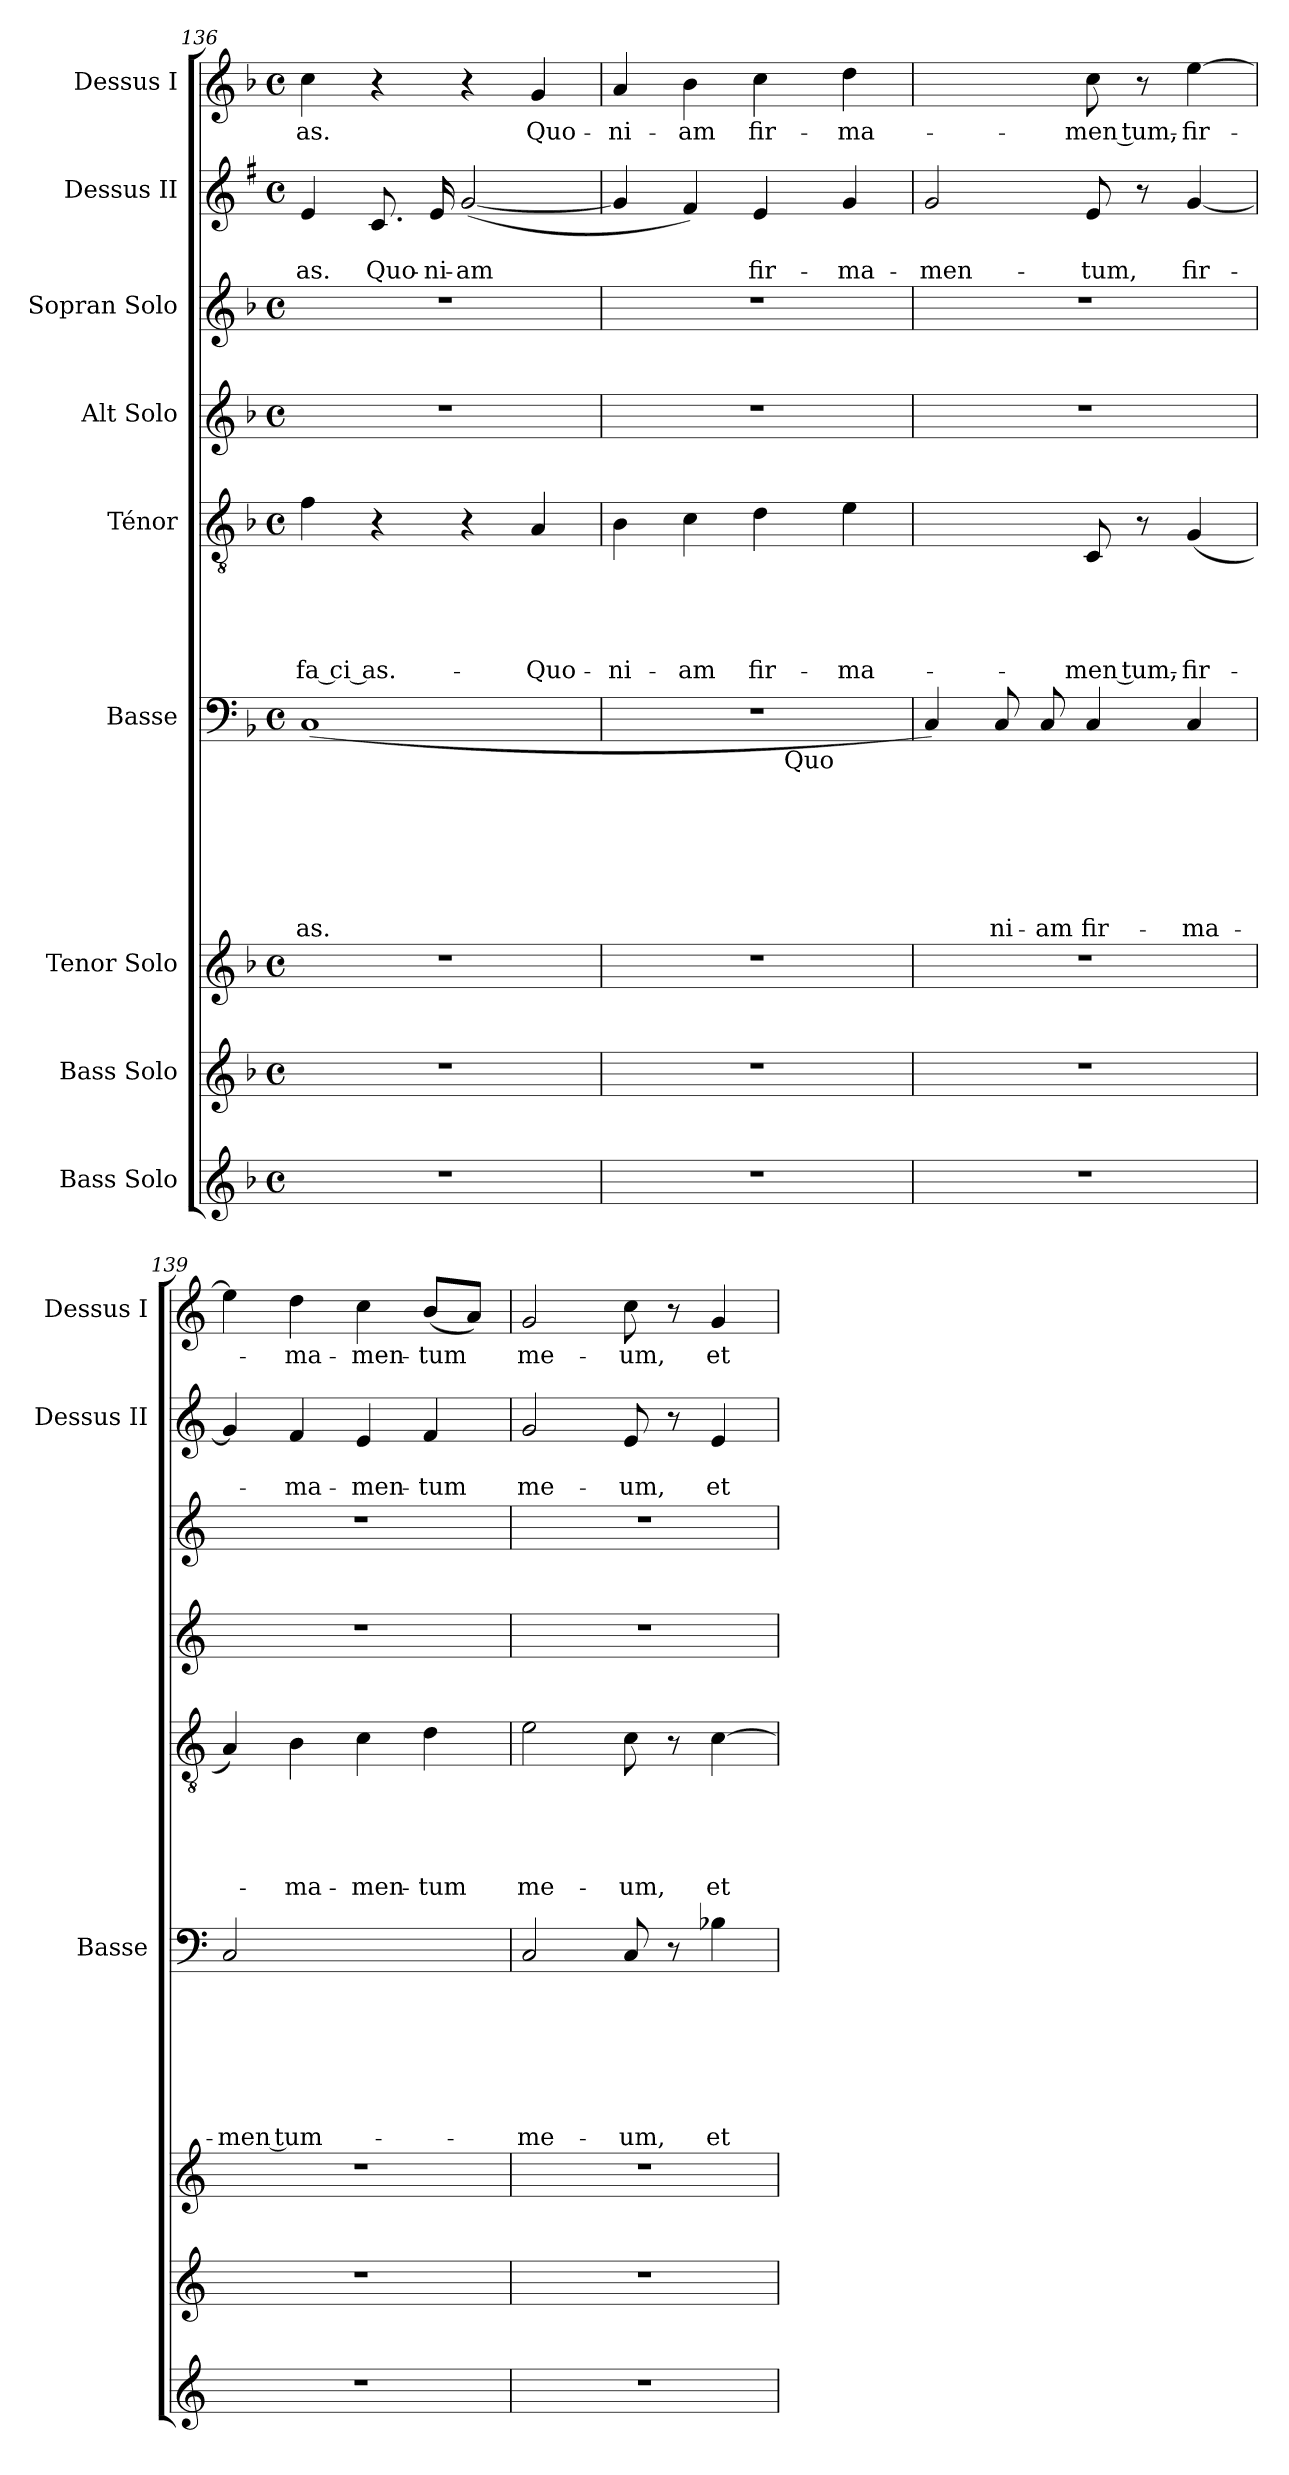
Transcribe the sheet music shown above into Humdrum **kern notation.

**kern	**kern	**kern	**kern	**text	**text	**text	**text	**text	**text	**text	**kern	**text	**text	**text	**text	**text	**kern	**kern	**kern	**text	**text	**kern	**text
*part9	*part8	*part7	*part6	*part6	*part6	*part6	*part6	*part6	*part6	*part6	*part5	*part5	*part5	*part5	*part5	*part5	*part4	*part3	*part2	*part2	*part2	*part1	*part1
*staff9	*staff8	*staff7	*staff6	*staff6	*staff6	*staff6	*staff6	*staff6	*staff6	*staff6	*staff5	*staff5	*staff5	*staff5	*staff5	*staff5	*staff4	*staff3	*staff2	*staff2	*staff2	*staff1	*staff1
*I"Bass Solo	*I"Bass Solo	*I"Tenor Solo	*I"Basse	*	*	*	*	*	*	*	*I"Ténor	*	*	*	*	*	*I"Alt Solo	*I"Sopran Solo	*I"Dessus II	*	*	*I"Dessus I	*
*	*	*	*I'Basse	*	*	*	*	*	*	*	*	*	*	*	*	*	*	*	*I'Dessus II	*	*	*I'Dessus I	*
*clefG2	*clefG2	*clefG2	*clefF4	*	*	*	*	*	*	*	*clefGv2	*	*	*	*	*	*clefG2	*clefG2	*clefG2	*	*	*clefG2	*
*ITrd7c12	*	*	*	*	*	*	*	*	*	*	*	*	*	*	*	*	*	*	*	*	*	*	*
*k[b-]	*k[b-]	*k[b-]	*k[b-]	*	*	*	*	*	*	*	*k[b-]	*	*	*	*	*	*k[b-]	*k[b-]	*k[f#]	*	*	*k[b-]	*
*F:	*F:	*F:	*F:	*	*	*	*	*	*	*	*F:	*	*	*	*	*	*F:	*F:	*G:	*	*	*F:	*
*M4/4	*M4/4	*M4/4	*M4/4	*	*	*	*	*	*	*	*M4/4	*	*	*	*	*	*M4/4	*M4/4	*M4/4	*	*	*M4/4	*
*met(c)	*met(c)	*met(c)	*met(c)	*	*	*	*	*	*	*	*met(c)	*	*	*	*	*	*met(c)	*met(c)	*met(c)	*	*	*met(c)	*
=136	=136	=136	=136	=136	=136	=136	=136	=136	=136	=136	=136	=136	=136	=136	=136	=136	=136	=136	=136	=136	=136	=136	=136
!	!	!	!	!	!	!	!	!	!	!LO:LY:b	!	!	!	!	!	!LO:LY:b:rj	!	!	!	!	!LO:LY:b	!	!LO:LY:b
1r	1r	1r	(<1C	.	.	.	.	.	.	-as.	4f\	.	.	.	.	fa ci as.-	1r	1r	4e/	.	-as.	4cc\	-as.
!	!	!	!	!	!	!	!	!	!	!	!	!	!	!	!	!	!	!	!	!	!LO:LY:b	!	!
.	.	.	.	.	.	.	.	.	.	.	4r	.	.	.	.	.	.	.	8.c/	.	Quo-	4r	.
!	!	!	!	!	!	!	!	!	!	!	!	!	!	!	!	!	!	!	!	!	!LO:LY:b	!	!
.	.	.	.	.	.	.	.	.	.	.	.	.	.	.	.	.	.	.	16e/	.	-ni-	.	.
!	!	!	!	!	!	!	!	!	!	!	!	!	!	!	!	!	!	!	!	!	!LO:LY:b	!	!
.	.	.	.	.	.	.	.	.	.	.	4r	.	.	.	.	.	.	.	(<[<2g/	.	-am	4r	.
!	!	!	!	!	!	!	!	!	!	!	!	!	!	!	!	!LO:LY:b	!	!	!	!	!	!	!LO:LY:b
.	.	.	.	.	.	.	.	.	.	.	4A/	.	.	.	.	-Quo-	.	.	.	.	.	4g/	Quo-
=137	=137	=137	=137	=137	=137	=137	=137	=137	=137	=137	=137	=137	=137	=137	=137	=137	=137	=137	=137	=137	=137	=137	=137
!	!	!	!	!	!	!	!	!	!	!	!	!	!	!	!	!LO:LY:b	!	!	!	!	!	!	!LO:LY:b
*	*	*	*^	*	*	*	*	*	*	*	*	*	*	*	*	*	*	*	*	*	*	*	*
1r	1r	1r	1r	2ryy	.	.	.	.	.	.	.	4B-\	.	.	.	.	-ni-	1r	1r	4g/]	.	.	4a/	-ni-
!	!	!	!	!	!	!	!	!	!	!	!	!	!	!	!	!	!LO:LY:b	!	!	!	!	!	!	!LO:LY:b
.	.	.	.	.	.	.	.	.	.	.	.	4c\	.	.	.	.	-am	.	.	4f#/)	.	.	4b-\	-am
!	!	!	!	!	!	!	!	!	!	!	!	!	!	!	!	!	!LO:LY:b	!	!	!	!	!LO:LY:b	!	!LO:LY:b
.	.	.	.	16ryy	.	.	.	.	.	.	.	4d\	.	.	.	.	fir-	.	.	4e/	.	fir-	4cc\	fir-
!	!	!	!	!LO:TX:b:t=Quo	!	!	!	!	!	!	!	!	!	!	!	!	!	!	!	!	!	!	!	!
.	.	.	.	4..ryy	.	.	.	.	.	.	.	.	.	.	.	.	.	.	.	.	.	.	.	.
!	!	!	!	!	!	!	!	!	!	!	!	!	!	!	!	!	!LO:LY:b	!	!	!	!	!LO:LY:b	!	!LO:LY:b
.	.	.	.	.	.	.	.	.	.	.	.	4e\	.	.	.	.	-ma-	.	.	4g/	.	-ma-	4dd\	-ma-
*	*	*	*v	*v	*	*	*	*	*	*	*	*	*	*	*	*	*	*	*	*	*	*	*	*
!!LO:LB:g=z
=138	=138	=138	=138	=138	=138	=138	=138	=138	=138	=138	=138	=138	=138	=138	=138	=138	=138	=138	=138	=138	=138	=138	=138
*k[]	*k[]	*k[]	*k[]	*	*	*	*	*	*	*	*k[]	*	*	*	*	*	*k[]	*k[]	*k[]	*	*	*k[]	*
*C:	*C:	*C:	*C:	*	*	*	*	*	*	*	*C:	*	*	*	*	*	*C:	*C:	*C:	*	*	*C:	*
*	*	*	*^	*	*	*	*	*	*	*	*	*	*	*	*	*	*	*	*	*	*	*	*
!	!	!	!LO:TX:b:t=.	!	!	!	!	!	!	!	!	!	!	!	!	!	!	!	!	!	!	!	!	!
!	!	!	!	!	!	!	!	!	!	!	!	!	!	!	!	!	!	!	!	!	!	!LO:LY:b	!	!
*	*	*	*v	*v	*	*	*	*	*	*	*	*	*	*	*	*	*	*	*	*	*	*	*	*
1r	1r	1r	4C/)	.	.	.	.	.	.	.	2ryy	.	.	.	.	.	1r	1r	2g/	.	-men-	2ryy	.
!	!	!	!	!	!	!	!	!	!	!LO:LY:b	!	!	!	!	!	!	!	!	!	!	!	!	!
.	.	.	8C/	.	.	.	.	.	.	ni-	.	.	.	.	.	.	.	.	.	.	.	.	.
!	!	!	!	!	!	!	!	!	!	!LO:LY:b	!	!	!	!	!	!	!	!	!	!	!	!	!
.	.	.	8C/	.	.	.	.	.	.	-am	.	.	.	.	.	.	.	.	.	.	.	.	.
!	!	!	!	!	!	!	!	!	!	!LO:LY:b	!	!	!	!	!	!LO:LY:b:rj	!	!	!	!	!LO:LY:b	!	!LO:LY:b:rj
.	.	.	4C/	.	.	.	.	.	.	fir-	8C/	.	.	.	.	-men tum,-	.	.	8e/	.	-tum,	8cc\	-men tum,-
.	.	.	.	.	.	.	.	.	.	.	8r	.	.	.	.	.	.	.	8r	.	.	8r	.
!	!	!	!	!	!	!	!	!	!	!LO:LY:b	!	!	!	!	!	!LO:LY:b	!	!	!	!	!LO:LY:b	!	!LO:LY:b
.	.	.	4C/	.	.	.	.	.	.	-ma-	(<4G/	.	.	.	.	-fir-	.	.	[<4g/	.	fir-	[>4ee\	-fir-
=139	=139	=139	=139	=139	=139	=139	=139	=139	=139	=139	=139	=139	=139	=139	=139	=139	=139	=139	=139	=139	=139	=139	=139
!	!	!	!	!	!	!	!	!	!	!LO:LY:b	!	!	!	!	!	!	!	!	!	!	!	!	!
1r	1r	1r	2C/	.	.	.	.	.	.	-men tum-	4A/)	.	.	.	.	.	1r	1r	4g/]	.	.	4ee\]	.
!	!	!	!	!	!	!	!	!	!	!	!	!	!	!	!	!LO:LY:b	!	!	!	!	!LO:LY:b	!	!LO:LY:b
.	.	.	.	.	.	.	.	.	.	.	4B\	.	.	.	.	-ma-	.	.	4f/	.	-ma-	4dd\	-ma-
!	!	!	!	!	!	!	!	!	!	!	!	!	!	!	!	!LO:LY:b	!	!	!	!	!LO:LY:b	!	!LO:LY:b
.	.	.	2ryy	.	.	.	.	.	.	.	4c\	.	.	.	.	-men-	.	.	4e/	.	-men-	4cc\	-men-
!	!	!	!	!	!	!	!	!	!	!	!	!	!	!	!	!LO:LY:b	!	!	!	!	!LO:LY:b	!	!LO:LY:b
.	.	.	.	.	.	.	.	.	.	.	4d\	.	.	.	.	-tum	.	.	4f/	.	-tum	(<8b/L	-tum
.	.	.	.	.	.	.	.	.	.	.	.	.	.	.	.	.	.	.	.	.	.	8a/J)	.
=140	=140	=140	=140	=140	=140	=140	=140	=140	=140	=140	=140	=140	=140	=140	=140	=140	=140	=140	=140	=140	=140	=140	=140
!	!	!	!	!	!	!	!	!	!	!LO:LY:b	!	!	!	!	!	!LO:LY:b	!	!	!	!	!LO:LY:b	!	!LO:LY:b
1r	1r	1r	2C/	.	.	.	.	.	.	-me-	2e\	.	.	.	.	me-	1r	1r	2g/	.	me-	2g/	me-
!	!	!	!	!	!	!	!	!	!	!LO:LY:b	!	!	!	!	!	!LO:LY:b	!	!	!	!	!LO:LY:b	!	!LO:LY:b
.	.	.	8C/	.	.	.	.	.	.	-um,	8c\	.	.	.	.	-um,	.	.	8e/	.	-um,	8cc\	-um,
.	.	.	8r	.	.	.	.	.	.	.	8r	.	.	.	.	.	.	.	8r	.	.	8r	.
!	!	!	!	!	!	!	!	!	!	!LO:LY:b	!	!	!	!	!	!LO:LY:b	!	!	!	!	!LO:LY:b	!	!LO:LY:b
.	.	.	4B-X\	.	.	.	.	.	.	et	[>4c\	.	.	.	.	et	.	.	4e/	.	et	4g/	et
=	=	=	=	=	=	=	=	=	=	=	=	=	=	=	=	=	=	=	=	=	=	=	=
*-	*-	*-	*-	*-	*-	*-	*-	*-	*-	*-	*-	*-	*-	*-	*-	*-	*-	*-	*-	*-	*-	*-	*-
